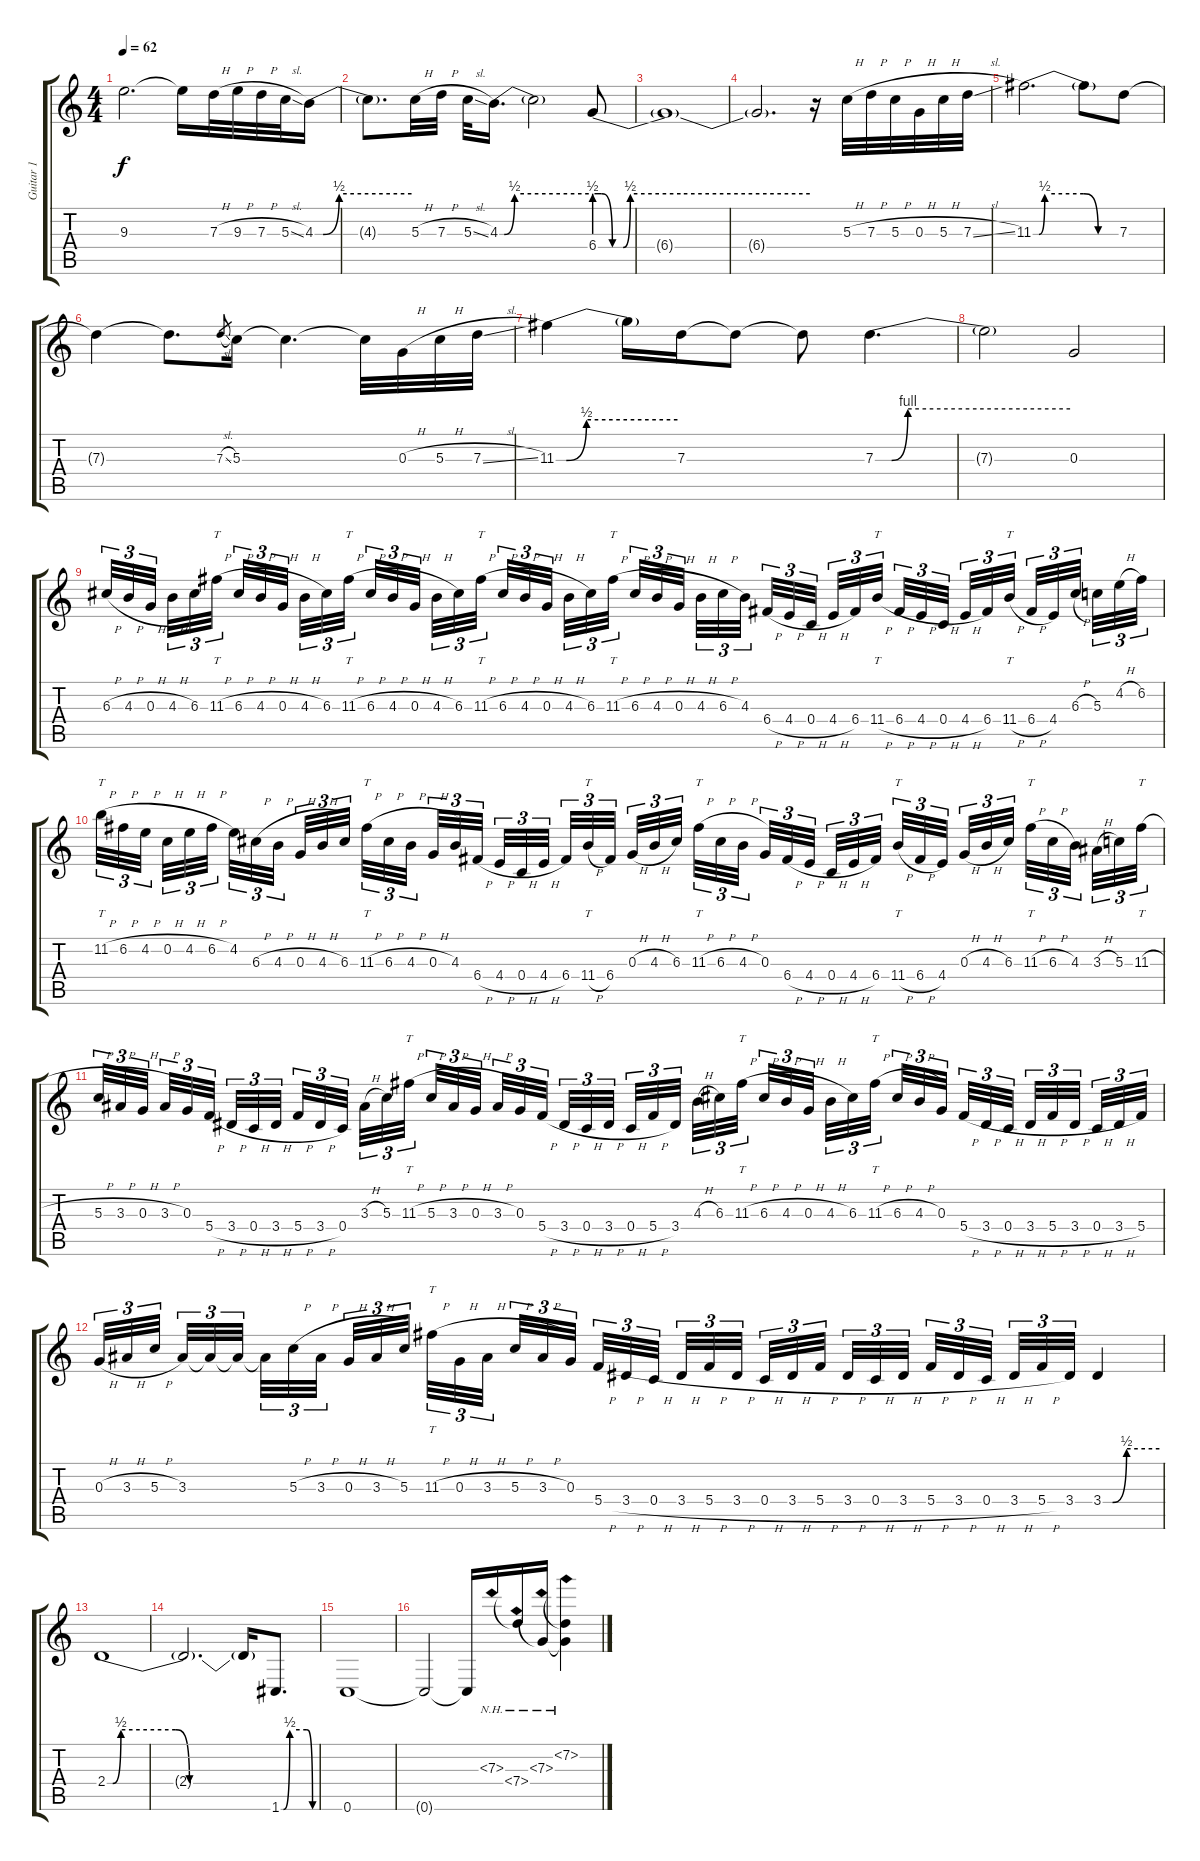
\track ("Guitar 1" "Guitar 1") {instrument distortionguitar}
\staff {score tabs}
\tuning (E4 C4 G3 C3 G2 C2) {hide}
\ts (4 4)
\tempo 62
\clef g2
\ks c
9.3.2{d dy f} 9.3{t}.16 7.3{h}.32 9.3{h}.32 7.3{h}.32 5.3{sl}.32 4.3{be (custom 0 0 5 0 15 2 60 2)}.16 |
4.3{t}.8{d} 5.3{h}.32 7.3{h}.32 5.3{sl}.32 4.3{be (custom 0 0 3 0 10 2 60 2)}.16{d} 4.3{t}.2 6.4{be (custom 0 2 2 2 5 0 8 0 10 2 24 2 60 2)}.8 |
6.4{t}.1 |
6.4{t}.2{d} r.16 5.3{h}.32 7.3{h}.32 5.3{h}.32 0.3{h}.32 5.3{h}.32 7.3{sl}.32 |
11.3{be (custom 0 0 4 0 8 2 35 2 45 0 60 0)}.2{d} 11.3{t}.8 7.3.8 |
7.3{t}.4 7.3{t}.8{d} 7.3{sl}.8{gr} 5.3.16 5.3{t}.4{d} 5.3{t}.32 0.3{h}.32 5.3{h}.32 7.3{sl}.32 |
11.3{be (custom 0 0 5 0 15 2 60 2)}.4 11.3{t}.16 7.3.16 7.3{t}.8 7.3{t}.8 7.3{be (custom 0 0 5 0 10 4 60 4)}.4{d} |
7.3{t}.2 0.3.2 |
6.3{h}.32{tu (3 2)} 4.3{h}.32{tu (3 2)} 0.3{h}.32{tu (3 2) beam splitsecondary} 4.3{h}.32{tu (3 2)} 6.3.32{tu (3 2)} 11.3{h}.32{tt tu (3 2) beam splitsecondary} 6.3{h}.32{tu (3 2)} 4.3{h}.32{tu (3 2)} 0.3{h}.32{tu (3 2) beam splitsecondary} 4.3{h}.32{tu (3 2)} 6.3.32{tu (3 2)} 11.3{h}.32{tt tu (3 2)} 6.3{h}.32{tu (3 2)} 4.3{h}.32{tu (3 2)} 0.3{h}.32{tu (3 2) beam splitsecondary} 4.3{h}.32{tu (3 2)} 6.3.32{tu (3 2)} 11.3{h}.32{tt tu (3 2) beam splitsecondary} 6.3{h}.32{tu (3 2)} 4.3{h}.32{tu (3 2)} 0.3{h}.32{tu (3 2) beam splitsecondary} 4.3{h}.32{tu (3 2)} 6.3.32{tu (3 2)} 11.3{h}.32{tt tu (3 2)} 6.3{h}.32{tu (3 2)} 4.3{h}.32{tu (3 2)} 0.3{h}.32{tu (3 2) beam splitsecondary} 4.3{h}.32{tu (3 2)} 6.3{h}.32{tu (3 2)} 4.3.32{tu (3 2) beam splitsecondary} 6.4{h}.32{tu (3 2)} 4.4{h}.32{tu (3 2)} 0.4{h}.32{tu (3 2) beam splitsecondary} 4.4{h}.32{tu (3 2)} 6.4.32{tu (3 2)} 11.4{h}.32{tt tu (3 2)} 6.4{h}.32{tu (3 2)} 4.4{h}.32{tu (3 2)} 0.4{h}.32{tu (3 2) beam splitsecondary} 4.4{h}.32{tu (3 2)} 6.4.32{tu (3 2)} 11.4{h}.32{tt tu (3 2) beam splitsecondary} 6.4{h}.32{tu (3 2)} 4.4.32{tu (3 2)} 6.3{h}.32{tu (3 2) beam splitsecondary} 5.3.32{tu (3 2)} 4.2{h}.32{tu (3 2)} 6.2.32{tu (3 2)} |
11.2{h}.32{tt tu (3 2)} 6.2{h}.32{tu (3 2)} 4.2{h}.32{tu (3 2) beam splitsecondary} 0.2{h}.32{tu (3 2)} 4.2{h}.32{tu (3 2)} 6.2{h}.32{tu (3 2) beam splitsecondary} 4.2.32{tu (3 2)} 6.3{h}.32{tu (3 2)} 4.3{h}.32{tu (3 2) beam splitsecondary} 0.3{h}.32{tu (3 2)} 4.3{h}.32{tu (3 2)} 6.3.32{tu (3 2)} 11.3{h}.32{tt tu (3 2)} 6.3{h}.32{tu (3 2)} 4.3{h}.32{tu (3 2) beam splitsecondary} 0.3{h}.32{tu (3 2)} 4.3.32{tu (3 2)} 6.4{h}.32{tu (3 2) beam splitsecondary} 4.4{h}.32{tu (3 2)} 0.4{h}.32{tu (3 2)} 4.4{h}.32{tu (3 2) beam splitsecondary} 6.4.32{tu (3 2)} 11.4{h}.32{tt tu (3 2)} 6.4.32{tu (3 2)} 0.3{h}.32{tu (3 2)} 4.3{h}.32{tu (3 2)} 6.3.32{tu (3 2) beam splitsecondary} 11.3{h}.32{tt tu (3 2)} 6.3{h}.32{tu (3 2)} 4.3{h}.32{tu (3 2) beam splitsecondary} 0.3.32{tu (3 2)} 6.4{h}.32{tu (3 2)} 4.4{h}.32{tu (3 2) beam splitsecondary} 0.4{h}.32{tu (3 2)} 4.4{h}.32{tu (3 2)} 6.4.32{tu (3 2)} 11.4{h}.32{tt tu (3 2)} 6.4{h}.32{tu (3 2)} 4.4.32{tu (3 2) beam splitsecondary} 0.3{h}.32{tu (3 2)} 4.3{h}.32{tu (3 2)} 6.3.32{tu (3 2) beam splitsecondary} 11.3{h}.32{tt tu (3 2)} 6.3{h}.32{tu (3 2)} 4.3.32{tu (3 2) beam splitsecondary} 3.3{h}.32{tu (3 2)} 5.3.32{tu (3 2)} 11.3{h}.32{tt tu (3 2)} |
5.3{h}.32{tu (3 2)} 3.3{h}.32{tu (3 2)} 0.3{h}.32{tu (3 2) beam splitsecondary} 3.3{h}.32{tu (3 2)} 0.3.32{tu (3 2)} 5.4{h}.32{tu (3 2) beam splitsecondary} 3.4{h}.32{tu (3 2)} 0.4{h}.32{tu (3 2)} 3.4{h}.32{tu (3 2) beam splitsecondary} 5.4{h}.32{tu (3 2)} 3.4{h}.32{tu (3 2)} 0.4.32{tu (3 2)} 3.3{h}.32{tu (3 2)} 5.3.32{tu (3 2)} 11.3{h}.32{tt tu (3 2) beam splitsecondary} 5.3{h}.32{tu (3 2)} 3.3{h}.32{tu (3 2)} 0.3{h}.32{tu (3 2) beam splitsecondary} 3.3{h}.32{tu (3 2)} 0.3.32{tu (3 2)} 5.4{h}.32{tu (3 2) beam splitsecondary} 3.4{h}.32{tu (3 2)} 0.4{h}.32{tu (3 2)} 3.4{h}.32{tu (3 2)} 0.4{h}.32{tu (3 2)} 5.4{h}.32{tu (3 2)} 3.4.32{tu (3 2) beam splitsecondary} 4.3{h}.32{tu (3 2)} 6.3.32{tu (3 2)} 11.3{h}.32{tt tu (3 2) beam splitsecondary} 6.3{h}.32{tu (3 2)} 4.3{h}.32{tu (3 2)} 0.3{h}.32{tu (3 2) beam splitsecondary} 4.3{h}.32{tu (3 2)} 6.3.32{tu (3 2)} 11.3{h}.32{tt tu (3 2)} 6.3{h}.32{tu (3 2)} 4.3{h}.32{tu (3 2)} 0.3.32{tu (3 2) beam splitsecondary} 5.4{h}.32{tu (3 2)} 3.4{h}.32{tu (3 2)} 0.4{h}.32{tu (3 2) beam splitsecondary} 3.4{h}.32{tu (3 2)} 5.4{h}.32{tu (3 2)} 3.4{h}.32{tu (3 2) beam splitsecondary} 0.4{h}.32{tu (3 2)} 3.4{h}.32{tu (3 2)} 5.4.32{tu (3 2)} |
0.3{h}.32{tu (3 2)} 3.3{h}.32{tu (3 2)} 5.3{h}.32{tu (3 2) beam splitsecondary} 3.3.32{tu (3 2)} 3.3{t}.32{tu (3 2)} 3.3{t}.32{tu (3 2) beam splitsecondary} 3.3{t}.32{tu (3 2)} 5.3{h}.32{tu (3 2)} 3.3{h}.32{tu (3 2) beam splitsecondary} 0.3{h}.32{tu (3 2)} 3.3{h}.32{tu (3 2)} 5.3.32{tu (3 2)} 11.3{h}.32{tt tu (3 2)} 0.3{h}.32{tu (3 2)} 3.3{h}.32{tu (3 2) beam splitsecondary} 5.3{h}.32{tu (3 2)} 3.3{h}.32{tu (3 2)} 0.3.32{tu (3 2) beam splitsecondary} 5.4{h}.32{tu (3 2)} 3.4{h}.32{tu (3 2)} 0.4{h}.32{tu (3 2) beam splitsecondary} 3.4{h}.32{tu (3 2)} 5.4{h}.32{tu (3 2)} 3.4{h}.32{tu (3 2)} 0.4{h}.32{tu (3 2)} 3.4{h}.32{tu (3 2)} 5.4{h}.32{tu (3 2) beam splitsecondary} 3.4{h}.32{tu (3 2)} 0.4{h}.32{tu (3 2)} 3.4{h}.32{tu (3 2) beam splitsecondary} 5.4{h}.32{tu (3 2)} 3.4{h}.32{tu (3 2)} 0.4{h}.32{tu (3 2) beam splitsecondary} 3.4{h}.32{tu (3 2)} 5.4{h}.32{tu (3 2)} 3.4.32{tu (3 2)} 3.4{be (custom 0 0 10 0 25 2 60 2)}.4 |
2.4{be (custom 0 0 2 0 5 2 25 2 30 0 60 0)}.1 |
2.4{t}.2{d} 2.4{t}.16 1.6{be (custom 0 0 4 0 15 2 45 2 55 0 60 0)}.8{d} |
0.6.1 |
0.6{t}.2 0.6{t}.16 7.3{nh}.16 (7.3{t} 7.4{nh}).16 (7.3{nh} 7.4{t}).16 (7.2{nh} 7.3{t} 7.4{t}).4
